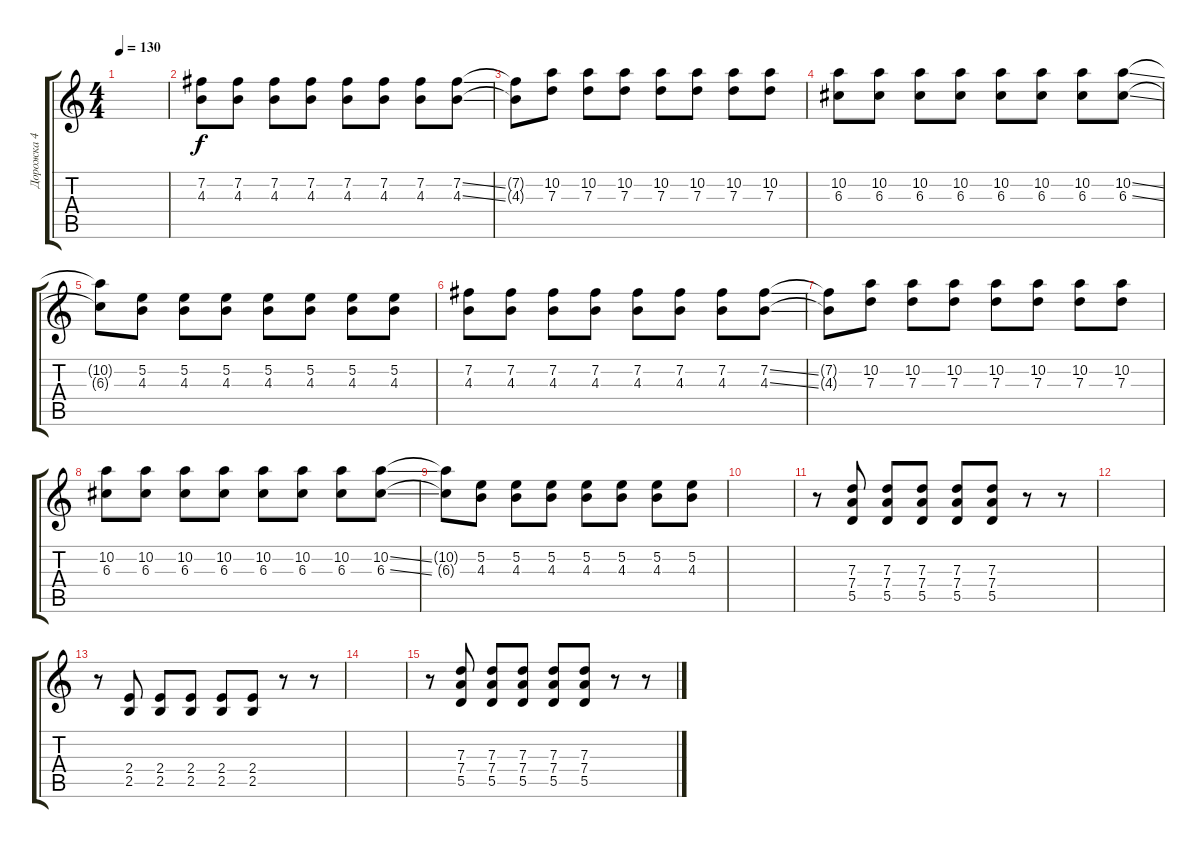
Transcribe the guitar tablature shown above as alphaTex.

\track ("Дорожка 4" "Дорожка 4") {instrument distortionguitar}
\staff {score tabs}
\tuning (E4 B3 G3 D3 A2 E2) {hide}
\ts (4 4)
\tempo 130
\clef g2
\ks c
|
(7.2 4.3).8 (7.2 4.3).8 (7.2 4.3).8 (7.2 4.3).8 (7.2 4.3).8 (7.2 4.3).8 (7.2 4.3).8 (7.2{ss} 4.3{ss}).8 |
(7.2{t} 4.3{t}).8 (10.2 7.3).8 (10.2 7.3).8 (10.2 7.3).8 (10.2 7.3).8 (10.2 7.3).8 (10.2 7.3).8 (10.2 7.3).8 |
(10.2 6.3).8 (10.2 6.3).8 (10.2 6.3).8 (10.2 6.3).8 (10.2 6.3).8 (10.2 6.3).8 (10.2 6.3).8 (10.2{ss} 6.3{ss}).8 |
(10.2{t} 6.3{t}).8 (5.2 4.3).8 (5.2 4.3).8 (5.2 4.3).8 (5.2 4.3).8 (5.2 4.3).8 (5.2 4.3).8 (5.2 4.3).8 |
(7.2 4.3).8 (7.2 4.3).8 (7.2 4.3).8 (7.2 4.3).8 (7.2 4.3).8 (7.2 4.3).8 (7.2 4.3).8 (7.2{ss} 4.3{ss}).8 |
(7.2{t} 4.3{t}).8 (10.2 7.3).8 (10.2 7.3).8 (10.2 7.3).8 (10.2 7.3).8 (10.2 7.3).8 (10.2 7.3).8 (10.2 7.3).8 |
(10.2 6.3).8 (10.2 6.3).8 (10.2 6.3).8 (10.2 6.3).8 (10.2 6.3).8 (10.2 6.3).8 (10.2 6.3).8 (10.2{ss} 6.3{ss}).8 |
(10.2{t} 6.3{t}).8 (5.2 4.3).8 (5.2 4.3).8 (5.2 4.3).8 (5.2 4.3).8 (5.2 4.3).8 (5.2 4.3).8 (5.2 4.3).8 |
|
r.8 (7.3 7.4 5.5).8 (7.3 7.4 5.5).8 (7.3 7.4 5.5).8 (7.3 7.4 5.5).8 (7.3 7.4 5.5).8 r.8 r.8 |
|
r.8 (2.4 2.5).8 (2.4 2.5).8 (2.4 2.5).8 (2.4 2.5).8 (2.4 2.5).8 r.8 r.8 |
|
r.8 (7.3 7.4 5.5).8 (7.3 7.4 5.5).8 (7.3 7.4 5.5).8 (7.3 7.4 5.5).8 (7.3 7.4 5.5).8 r.8 r.8
